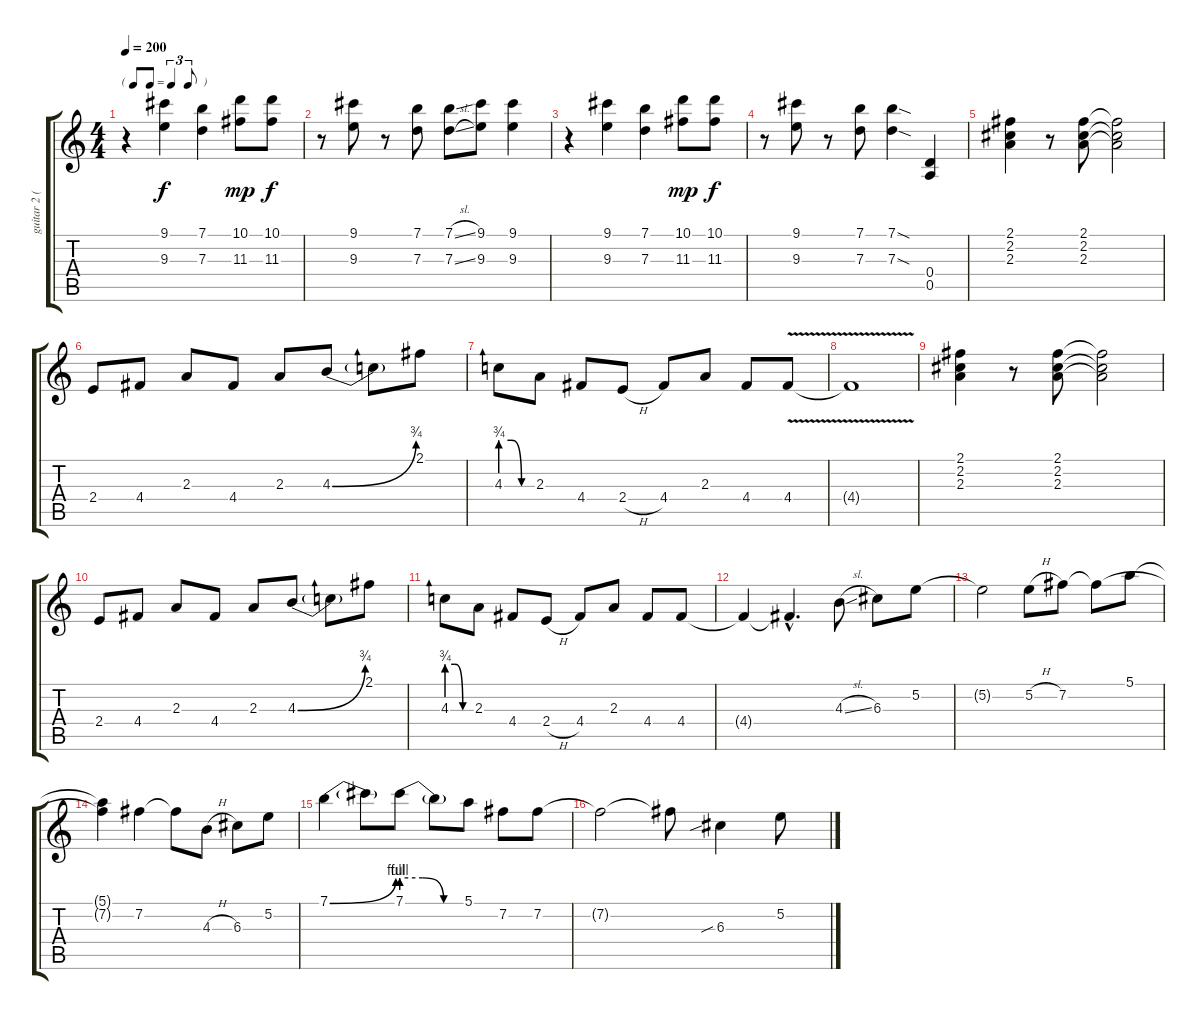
\track ("guitar 2 (slide)" "guitar 2 (") {instrument overdrivenguitar}
\staff {score tabs}
\tuning (E4 B3 G3 D3 A2 E2) {hide}
\ts (4 4)
\tf triplet8th
\tempo 200
\clef g2
\ks c
r.4{dy f} (9.1 9.3).4 (7.1 7.3).4 (10.1 11.3).8{dy mp} (10.1 11.3).8{dy f} |
r.8 (9.1 9.3).8 r.8 (7.1 7.3).8 (7.1{sl} 7.3{sl}).8 (9.1 9.3).8 (9.1 9.3).4 |
r.4 (9.1 9.3).4 (7.1 7.3).4 (10.1 11.3).8{dy mp} (10.1 11.3).8{dy f} |
r.8 (9.1 9.3).8 r.8 (7.1 7.3).8 (7.1{sod} 7.3{sod}).4 (0.4 0.5).4 |
(2.1 2.2 2.3).4 r.8 (2.1 2.2 2.3).8 (2.1{t} 2.2{t} 2.3{t}).2 |
2.4.8 4.4.8 2.3.8 4.4.8 2.3.8 4.3{be (bend 0 0 60 3)}.8 4.3{t}.8 2.1.8 |
4.3{be (custom 0 3 20 3 40 0 60 0)}.8 2.3.8 4.4.8 2.4{h}.8 4.4.8 2.3.8 4.4.8 4.4{v}.8 |
4.4{t}.1 |
(2.1 2.2 2.3).4 r.8 (2.1 2.2 2.3).8 (2.1{t} 2.2{t} 2.3{t}).2 |
2.4.8 4.4.8 2.3.8 4.4.8 2.3.8 4.3{be (bend 0 0 60 3)}.8 4.3{t}.8 2.1.8 |
4.3{be (custom 0 3 20 3 40 0 60 0)}.8 2.3.8 4.4.8 2.4{h}.8 4.4.8 2.3.8 4.4.8 4.4.8 |
4.4{t}.4 4.4{hac t}.4{d} 4.3{sl}.8 6.3.8 5.2.8 |
5.2{t}.2 5.2{h}.8 7.2.8 7.2{t}.8 5.1.8 |
(5.1{t} 7.2{t}).4 7.2.4 7.2{t}.8 4.3{h}.8 6.3.8 5.2.8 |
7.1{be (bend 0 0 60 4)}.4 7.1{t}.8 7.1{be (custom 0 4 20 4 40 0 60 0)}.8 7.1{t}.8 5.1.8 7.2.8 7.2.8 |
7.2{t}.2 7.2{t}.8 6.3{sib}.4 5.2.8
